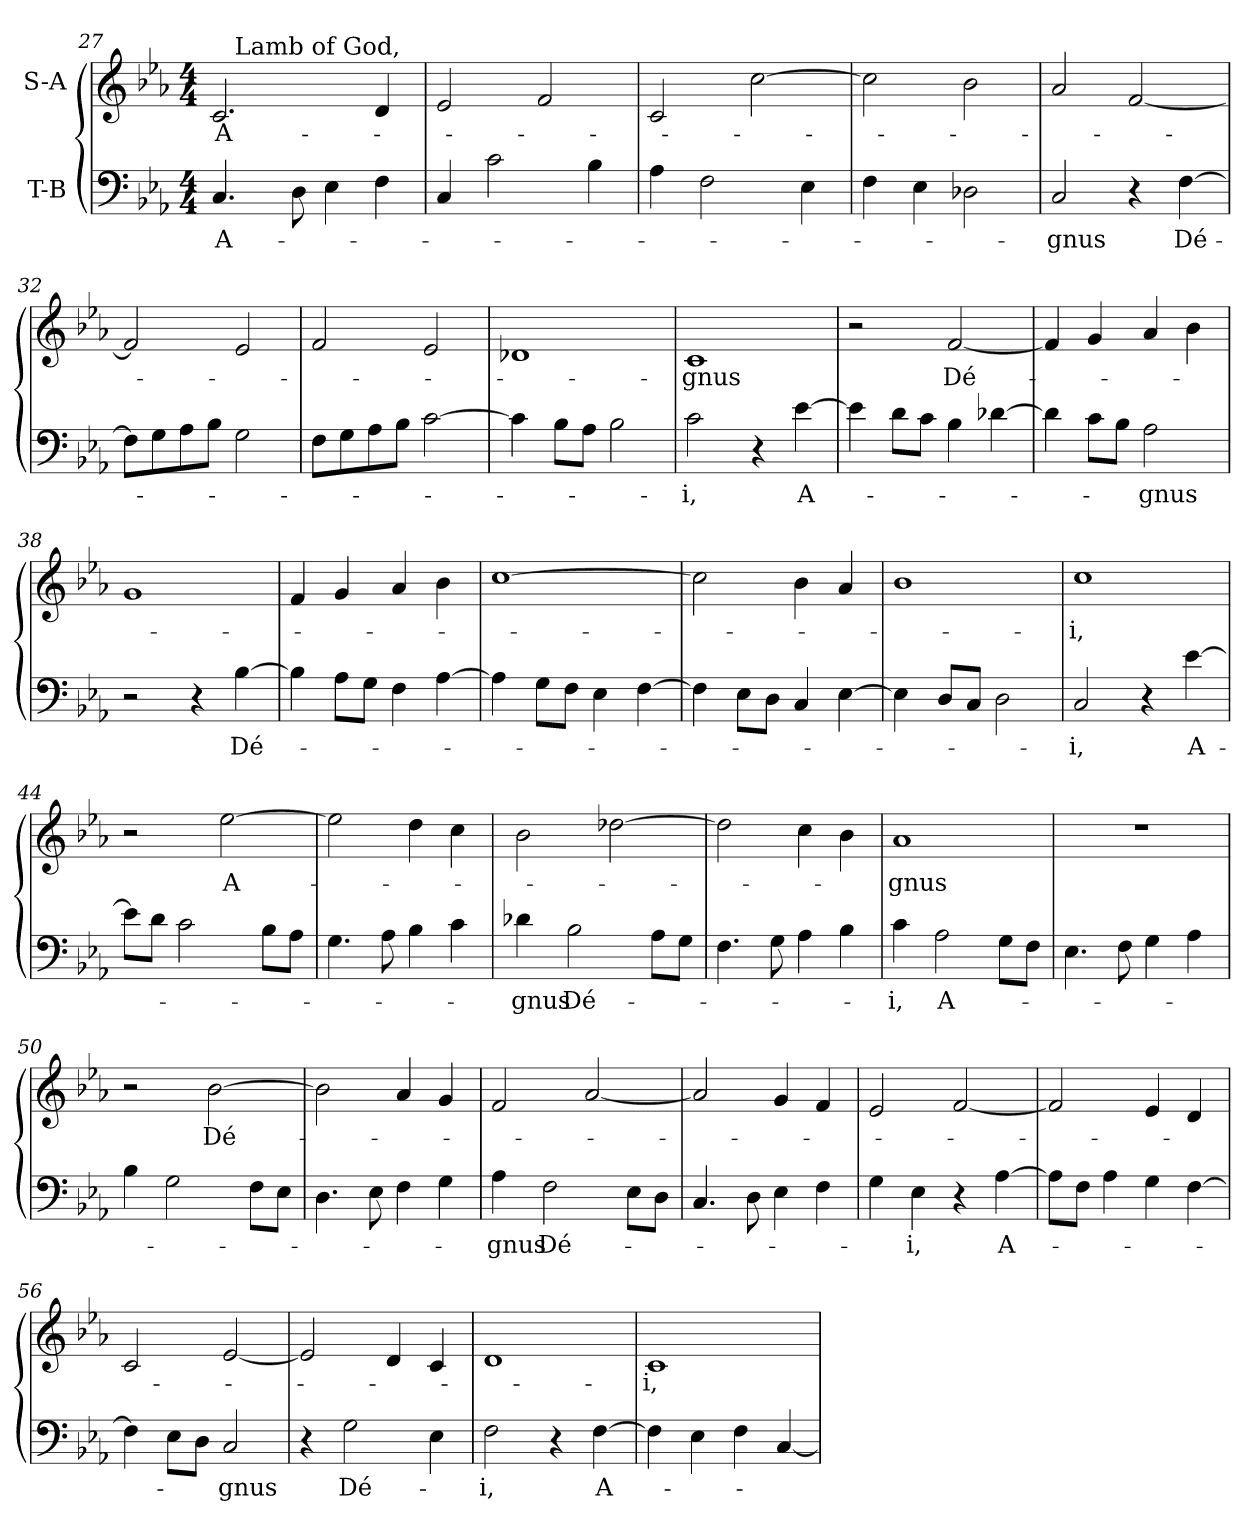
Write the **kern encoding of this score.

**kern	**text	**kern	**text
*part2	*part2	*part1	*part1
*staff2	*staff2	*staff1	*staff1
*I"T-B	*	*I"S-A	*
*clefF4	*	*clefG2	*
*k[b-e-a-]	*	*k[b-e-a-]	*
*E-:	*	*E-:	*
*M4/4	*	*M4/4	*
=27	=27	=27	=27
!	!LO:LY:b	!	!LO:LY:b
*	*	*^	*
4.C/	A-	2.c/	16ryy	A-
!	!	!	!LO:TX:a:t=Lamb of God,	!
.	.	.	2...ryy	.
8D\	.	.	.	.
4E-\	.	.	.	.
4F\	.	4d/	.	.
*	*	*v	*v	*
=28	=28	=28	=28
4C/	.	2e-/	.
2c\	.	.	.
.	.	2f/	.
4B-\	.	.	.
=29	=29	=29	=29
4A-\	.	2c/	.
2F\	.	.	.
.	.	[2cc\	.
4E-\	.	.	.
=30	=30	=30	=30
4F\	.	2cc\]	.
4E-\	.	.	.
2D-\	.	2b-\	.
=31	=31	=31	=31
!	!LO:LY:b	!	!
2C/	-gnus	2a-/	.
4r	.	[2f/	.
!	!LO:LY:b	!	!
[4F\	Dé-	.	.
!!LO:LB:g=z
=32	=32	=32	=32
8F\L]	.	2f/]	.
8G\	.	.	.
8A-\	.	.	.
8B-\J	.	.	.
2G\	.	2e-/	.
=33	=33	=33	=33
8F\L	.	2f/	.
8G\	.	.	.
8A-\	.	.	.
8B-\J	.	.	.
[2c\	.	2e-/	.
=34	=34	=34	=34
4c\]	.	1d-	.
8B-\L	.	.	.
8A-\J	.	.	.
2B-\	.	.	.
=35	=35	=35	=35
!	!LO:LY:b	!	!LO:LY:b
2c\	-i,	1c	-gnus
4r	.	.	.
!	!LO:LY:b	!	!
[4e-\	A-	.	.
=36	=36	=36	=36
4e-\]	.	2r	.
8d\L	.	.	.
8c\J	.	.	.
!	!	!	!LO:LY:b
4B-\	.	[2f/	Dé-
[4d-X\	.	.	.
=37	=37	=37	=37
4d-\]	.	4f/]	.
8c\L	.	4g/	.
8B-\J	.	.	.
!	!LO:LY:b	!	!
2A-\	-gnus	4a-/	.
.	.	4b-\	.
!!LO:LB:g=z
=38	=38	=38	=38
2r	.	1g	.
4r	.	.	.
!	!LO:LY:b	!	!
[4B-\	Dé-	.	.
=39	=39	=39	=39
4B-\]	.	4f/	.
8A-\L	.	4g/	.
8G\J	.	.	.
4F\	.	4a-/	.
[4A-\	.	4b-\	.
=40	=40	=40	=40
4A-\]	.	[1cc	.
8G\L	.	.	.
8F\J	.	.	.
4E-\	.	.	.
[4F\	.	.	.
=41	=41	=41	=41
4F\]	.	2cc\]	.
8E-\L	.	.	.
8D\J	.	.	.
4C/	.	4b-\	.
[4E-\	.	4a-/	.
=42	=42	=42	=42
4E-\]	.	1b-	.
8D/L	.	.	.
8C/J	.	.	.
2D\	.	.	.
=43	=43	=43	=43
!	!LO:LY:b	!	!LO:LY:b
2C/	-i,	1cc	-i,
4r	.	.	.
!	!LO:LY:b	!	!
[4e-\	A-	.	.
!!LO:LB:g=z
=44	=44	=44	=44
8e-\L]	.	2r	.
8d\J	.	.	.
2c\	.	.	.
!	!	!	!LO:LY:b
.	.	[2ee-\	A-
8B-\L	.	.	.
8A-\J	.	.	.
=45	=45	=45	=45
4.G\	.	2ee-\]	.
8A-\	.	.	.
4B-\	.	4dd\	.
4c\	.	4cc\	.
=46	=46	=46	=46
!	!LO:LY:b	!	!
4d-X\	-gnus	2b-\	.
!	!LO:LY:b	!	!
2B-\	Dé-	.	.
.	.	[2dd-X\	.
8A-\L	.	.	.
8G\J	.	.	.
=47	=47	=47	=47
4.F\	.	2dd-\]	.
8G\	.	.	.
4A-\	.	4cc\	.
4B-\	.	4b-\	.
=48	=48	=48	=48
!	!LO:LY:b	!	!LO:LY:b
4c\	-i,	1a-	-gnus
!	!LO:LY:b	!	!
2A-\	A-	.	.
8G\L	.	.	.
8F\J	.	.	.
=49	=49	=49	=49
4.E-\	.	1r	.
8F\	.	.	.
4G\	.	.	.
4A-\	.	.	.
!!LO:PB:g=z
=50	=50	=50	=50
4B-\	.	2r	.
2G\	.	.	.
!	!	!	!LO:LY:b
.	.	[2b-\	Dé-
8F\L	.	.	.
8E-\J	.	.	.
=51	=51	=51	=51
4.D\	.	2b-\]	.
8E-\	.	.	.
4F\	.	4a-/	.
4G\	.	4g/	.
=52	=52	=52	=52
!	!LO:LY:b	!	!
4A-\	-gnus	2f/	.
!	!LO:LY:b	!	!
2F\	Dé-	.	.
.	.	[2a-/	.
8E-\L	.	.	.
8D\J	.	.	.
=53	=53	=53	=53
4.C/	.	2a-/]	.
8D\	.	.	.
4E-\	.	4g/	.
4F\	.	4f/	.
=54	=54	=54	=54
4G\	.	2e-/	.
!	!LO:LY:b	!	!
4E-\	-i,	.	.
4r	.	[2f/	.
!	!LO:LY:b	!	!
[4A-\	A-	.	.
=55	=55	=55	=55
8A-\L]	.	2f/]	.
8F\J	.	.	.
4A-\	.	.	.
4G\	.	4e-/	.
[4F\	.	4d/	.
!!LO:LB:g=z
=56	=56	=56	=56
4F\]	.	2c/	.
8E-\L	.	.	.
8D\J	.	.	.
!	!LO:LY:b	!	!
2C/	-gnus	[2e-/	.
=57	=57	=57	=57
4r	.	2e-/]	.
!	!LO:LY:b	!	!
2G\	Dé-	.	.
.	.	4d/	.
4E-\	.	4c/	.
=58	=58	=58	=58
!	!LO:LY:b	!	!
2F\	-i,	1d	.
4r	.	.	.
!	!LO:LY:b	!	!
[4F\	A-	.	.
=59	=59	=59	=59
!	!	!	!LO:LY:b
4F\]	.	1c	-i,
4E-\	.	.	.
4F\	.	.	.
[4C/	.	.	.
=	=	=	=
*-	*-	*-	*-
